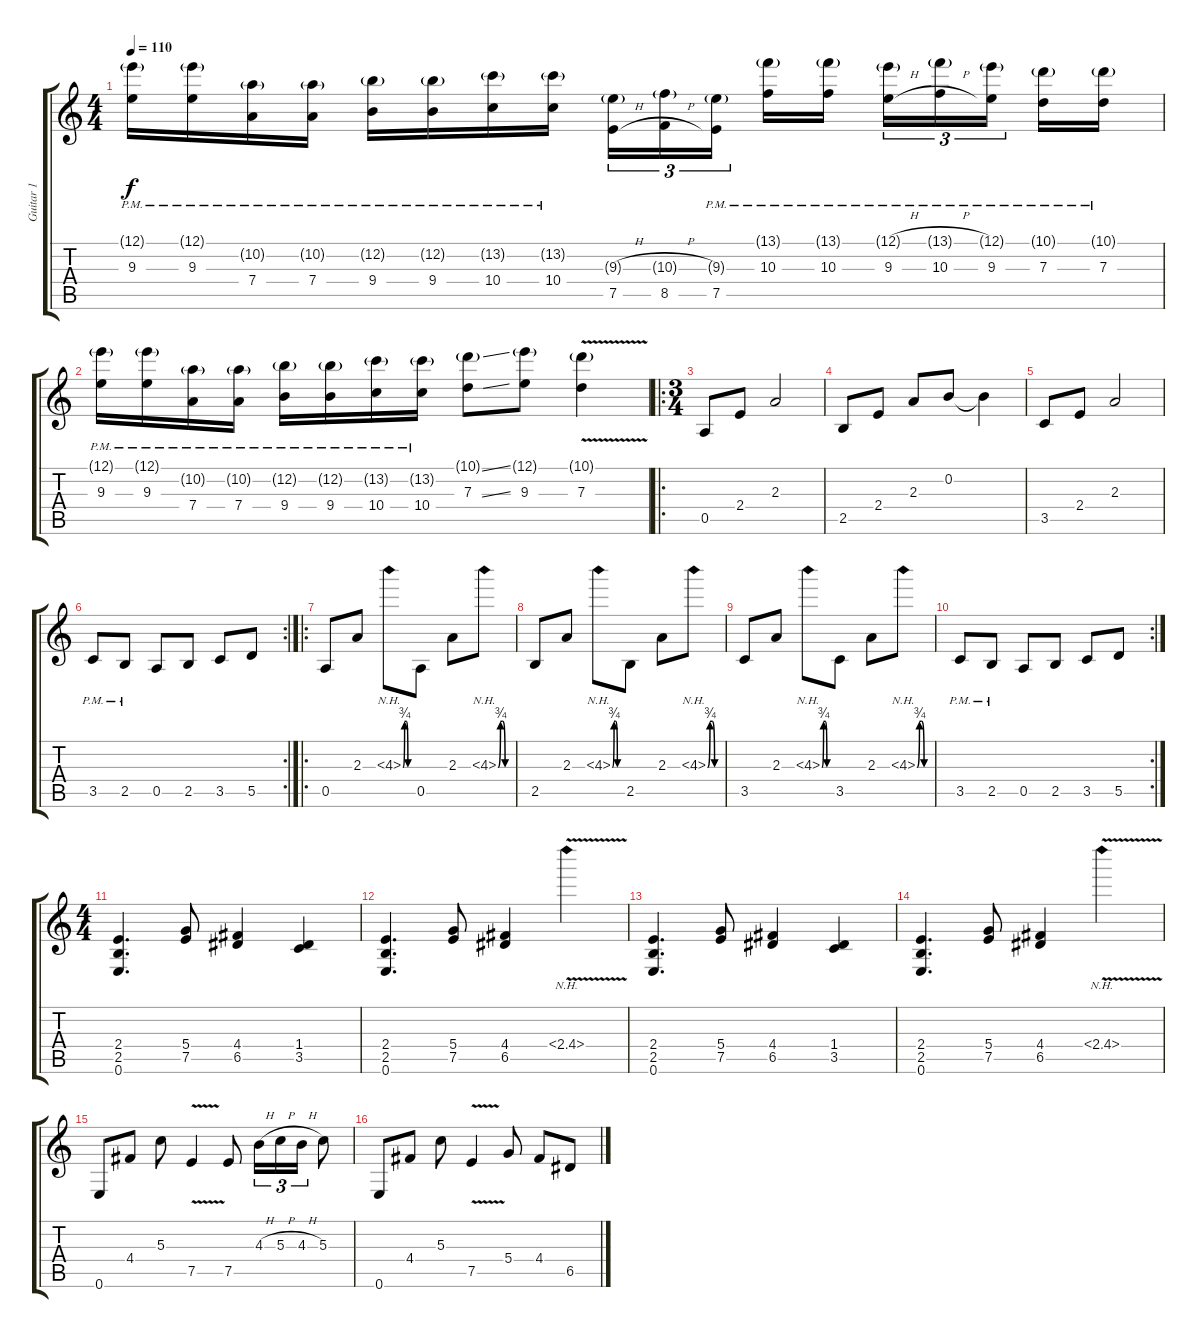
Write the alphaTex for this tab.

\track ("Guitar 1" "Guitar 1") {instrument distortionguitar}
\staff {score tabs}
\tuning (E4 B3 G3 D3 A2 E2) {hide}
\ts (4 4)
\tempo 110
\clef g2
\ks c
(12.1{g pm} 9.3{pm}).16{dy f} (12.1{g pm} 9.3{pm}).16 (10.2{g pm} 7.4{pm}).16 (10.2{g pm} 7.4{pm}).16 (12.2{g pm} 9.4{pm}).16 (12.2{g pm} 9.4{pm}).16 (13.2{g pm} 10.4{pm}).16 (13.2{g pm} 10.4{pm}).16 (9.3{h g} 7.5{h}).16{tu (3 2)} (10.3{h g} 8.5{h}).16{tu (3 2)} (9.3{g pm} 7.5{pm}).16{tu (3 2)} (13.1{g pm} 10.3{pm}).16 (13.1{g pm} 10.3{pm}).16 (12.1{h g pm} 9.3{h pm}).16{tu (3 2)} (13.1{h g pm} 10.3{h pm}).16{tu (3 2)} (12.1{g pm} 9.3{pm}).16{tu (3 2)} (10.1{g pm} 7.3{pm}).16 (10.1{g pm} 7.3{pm}).16 |
(12.1{g pm} 9.3{pm}).16 (12.1{g pm} 9.3{pm}).16 (10.2{g pm} 7.4{pm}).16 (10.2{g pm} 7.4{pm}).16 (12.2{g pm} 9.4{pm}).16 (12.2{g pm} 9.4{pm}).16 (13.2{g pm} 10.4{pm}).16 (13.2{g pm} 10.4{pm}).16 (10.1{ss g} 7.3{ss}).8 (12.1{g} 9.3).8 (10.1{v g} 7.3{v}).4 |
\ro
\ts (3 4)
0.5.8 2.4.8 2.3.2 |
2.5.8 2.4.8 2.3.8 0.2.8 0.2{t}.4 |
3.5.8 2.4.8 2.3.2 |
\rc 2
3.5{pm}.8 2.5{pm}.8 0.5.8 2.5.8 3.5.8 5.5.8 |
\ro
0.5.8 2.3.8 4.3{be (custom 0 0 10 3 20 3 30 0 60 0) nh}.8 0.5.8 2.3.8 4.3{be (custom 0 0 10 3 20 3 30 0 60 0) nh}.8 |
2.5.8 2.3.8 4.3{be (custom 0 0 10 3 20 3 30 0 60 0) nh}.8 2.5.8 2.3.8 4.3{be (custom 0 0 10 3 20 3 30 0 60 0) nh}.8 |
3.5.8 2.3.8 4.3{be (custom 0 0 10 3 20 3 30 0 60 0) nh}.8 3.5.8 2.3.8 4.3{be (custom 0 0 10 3 20 3 30 0 60 0) nh}.8 |
\rc 2
3.5{pm}.8 2.5{pm}.8 0.5.8 2.5.8 3.5.8 5.5.8 |
\ts (4 4)
(2.4 2.5 0.6).4{d} (5.4 7.5).8 (4.4 6.5).4 (1.4 3.5).4 |
(2.4 2.5 0.6).4{d} (5.4 7.5).8 (4.4 6.5).4 2.4{nh v}.4 |
(2.4 2.5 0.6).4{d} (5.4 7.5).8 (4.4 6.5).4 (1.4 3.5).4 |
(2.4 2.5 0.6).4{d} (5.4 7.5).8 (4.4 6.5).4 2.4{nh v}.4 |
0.6.8 4.4.8 5.3.8 7.5{v}.4 7.5.8 4.3{h}.16{tu (3 2)} 5.3{h}.16{tu (3 2)} 4.3{h}.16{tu (3 2)} 5.3.8 |
0.6.8 4.4.8 5.3.8 7.5{v}.4 5.4.8 4.4.8 6.5.8
